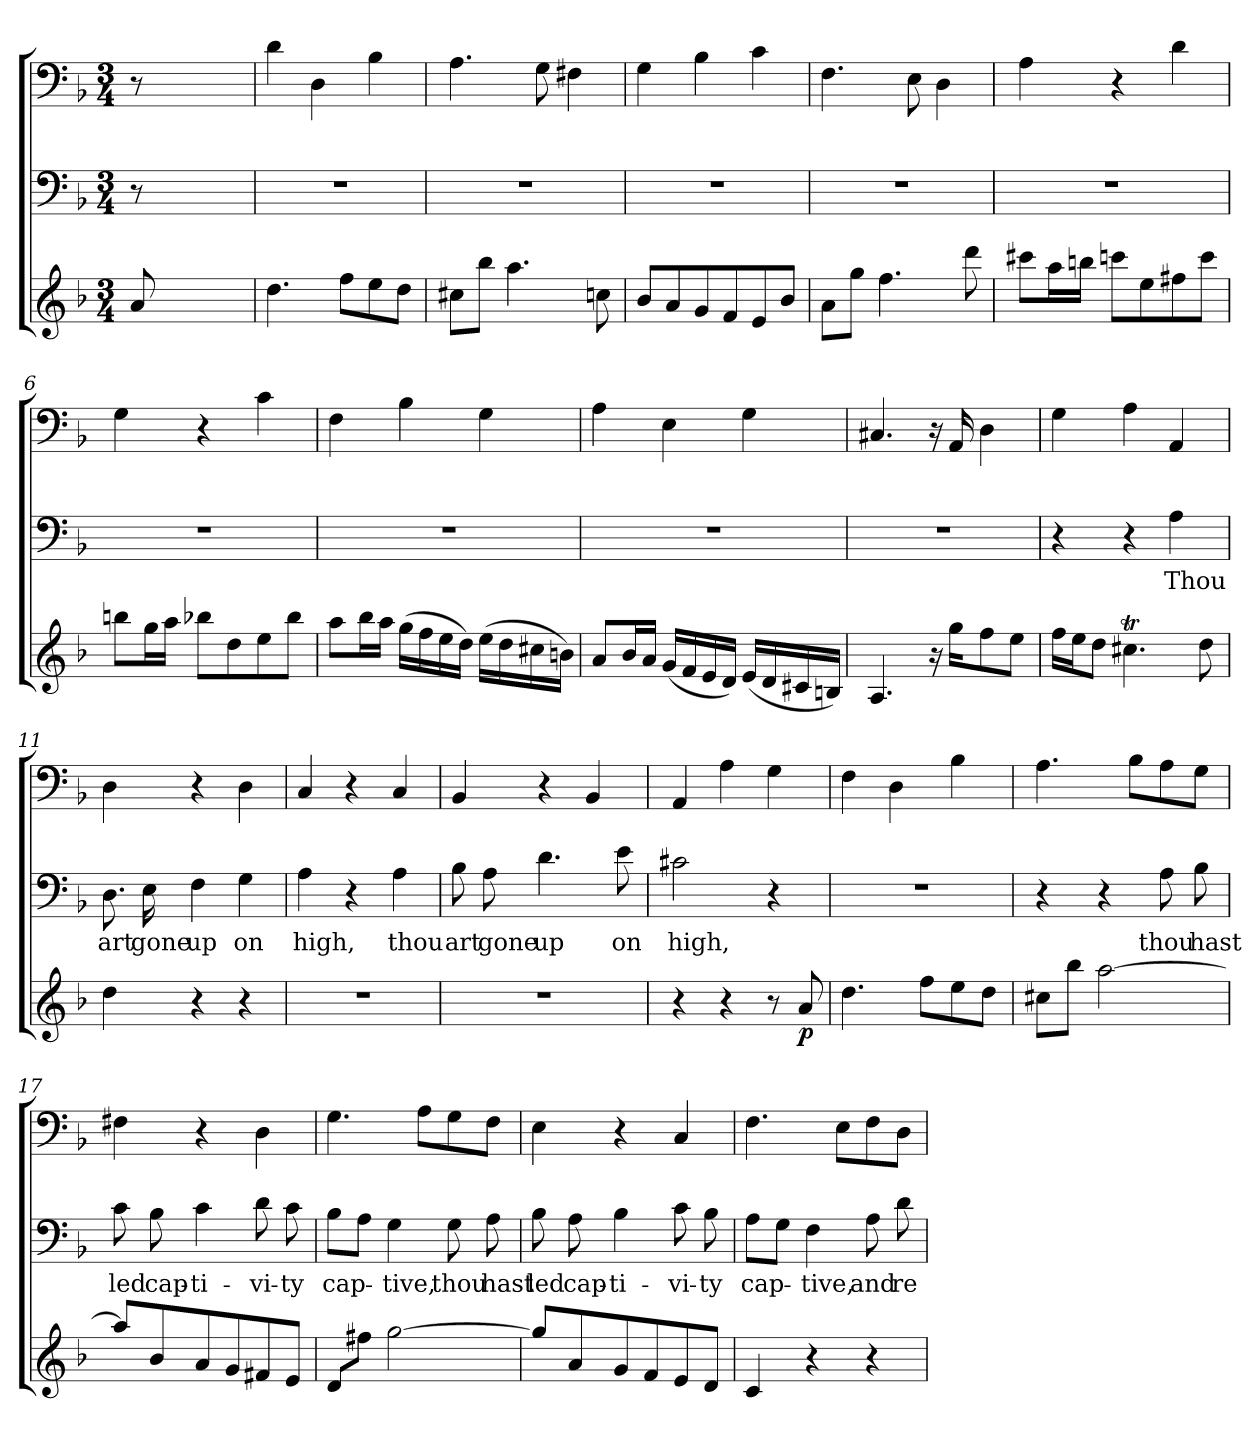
**kern	**dynam	**kern	**text	**kern
*part3	*part3	*part2	*part2	*part1
*staff3	*staff3	*staff2	*staff2	*staff1
*clefG2	*	*clefF4	*	*clefF4
*k[b-]	*	*k[b-]	*	*k[b-]
*d:	*	*d:	*	*d:
*M3/4	*	*M3/4	*	*M3/4
=	=	=	=	=
8a/	.	8r	.	8r
2ryy	.	2ryy	.	2ryy
8ryy	.	8ryy	.	8ryy
=1	=1	=1	=1	=1
4.dd\	.	2.r	.	4d\
.	.	.	.	4D\
8ff\L	.	.	.	.
8ee\	.	.	.	4B-\
8dd\J	.	.	.	.
=2	=2	=2	=2	=2
8cc#X\L	.	2.r	.	4.A\
8bb-\J	.	.	.	.
4.aa\	.	.	.	.
.	.	.	.	8G\
.	.	.	.	4F#X\
8ccn\	.	.	.	.
=3	=3	=3	=3	=3
8b-/L	.	2.r	.	4G\
8a/	.	.	.	.
8g/	.	.	.	4B-\
8f/	.	.	.	.
8e/	.	.	.	4c\
8b-/J	.	.	.	.
=4	=4	=4	=4	=4
8a\L	.	2.r	.	4.F\
8gg\J	.	.	.	.
4.ff\	.	.	.	.
.	.	.	.	8E\
.	.	.	.	4D\
8ddd\	.	.	.	.
=5	=5	=5	=5	=5
8ccc#X\L	.	2.r	.	4A\
16aa\L	.	.	.	.
16bbn\JJ	.	.	.	.
8cccn\L	.	.	.	4r
8ee\	.	.	.	.
8ff#X\	.	.	.	4d\
8ccc\J	.	.	.	.
=6	=6	=6	=6	=6
8bbn\L	.	2.r	.	4G\
16gg\L	.	.	.	.
16aa\JJ	.	.	.	.
8bb-X\L	.	.	.	4r
8dd\	.	.	.	.
8ee\	.	.	.	4c\
8bb-\J	.	.	.	.
=7	=7	=7	=7	=7
8aa\L	.	2.r	.	4F\
16bb-\L	.	.	.	.
16aa\JJ	.	.	.	.
(16gg\LL	.	.	.	4B-\
16ff\	.	.	.	.
16ee\	.	.	.	.
16dd\JJ)	.	.	.	.
(16ee\LL	.	.	.	4G\
16dd\	.	.	.	.
16cc#X\	.	.	.	.
16bn\JJ)	.	.	.	.
=8	=8	=8	=8	=8
8a/L	.	2.r	.	4A\
16b-/L	.	.	.	.
16a/JJ	.	.	.	.
(16g/LL	.	.	.	4E\
16f/	.	.	.	.
16e/	.	.	.	.
16d/JJ)	.	.	.	.
(16e/LL	.	.	.	4G\
16d/	.	.	.	.
16c#X/	.	.	.	.
16Bn/JJ)	.	.	.	.
=9	=9	=9	=9	=9
4.A/	.	2.r	.	4.C#X/
16r	.	.	.	16r
16gg\KL	.	.	.	16AA/
8ff\	.	.	.	4D\
8ee\J	.	.	.	.
=10	=10	=10	=10	=10
16ff\LL	.	4r	.	4G\
16ee\J	.	.	.	.
8dd\J	.	.	.	.
4.cc#Xt\	.	4r	.	4A\
.	.	4A\	Thou	4AA/
8dd\	.	.	.	.
=11	=11	=11	=11	=11
4dd\	.	8.D\	art	4D\
.	.	16E\	gone	.
4r	.	4F\	up	4r
4r	.	4G\	on	4D\
=12	=12	=12	=12	=12
2.r	.	4A\	high,	4C/
.	.	4r	.	4r
.	.	4A\	thou	4C/
=13	=13	=13	=13	=13
2.r	.	8B-\	art	4BB-/
.	.	8A\	gone	.
.	.	4.d\	up	4r
.	.	.	.	4BB-/
.	.	8e\	on	.
=14	=14	=14	=14	=14
4r	.	2c#X\	high,	4AA/
4r	.	.	.	4A\
8r	.	4r	.	4G\
8a/	p	.	.	.
=15	=15	=15	=15	=15
4.dd\	.	2.r	.	4F\
.	.	.	.	4D\
8ff\L	.	.	.	.
8ee\	.	.	.	4B-\
8dd\J	.	.	.	.
=16	=16	=16	=16	=16
8cc#X\L	.	4r	.	4.A\
8bb-\J	.	.	.	.
[2aa\	.	4r	.	.
.	.	.	.	8B-\L
.	.	8A\	thou	8A\
.	.	8B-\	hast	8G\J
=17	=17	=17	=17	=17
8aa/L]	.	8c\	led	4F#X\
8b-/	.	8B-\	cap-	.
8a/	.	4c\	-ti-	4r
8g/	.	.	.	.
8f#X/	.	8d\	-vi-	4D\
8e/J	.	8c\	-ty	.
=18	=18	=18	=18	=18
8d/L	.	8B-\L	cap-	4.G\
8ff#X\J	.	8A\J	.	.
[2gg\	.	4G\	-tive,	.
.	.	.	.	8A\L
.	.	8G\	thou	8G\
.	.	8A\	hast	8F\J
=19	=19	=19	=19	=19
8gg/L]	.	8B-\	led	4E\
8a/	.	8A\	cap-	.
8g/	.	4B-\	-ti-	4r
8f/	.	.	.	.
8e/	.	8c\	-vi-	4C/
8d/J	.	8B-\	-ty	.
=20	=20	=20	=20	=20
4c/	.	8A\L	cap-	4.F\
.	.	8G\J	.	.
4r	.	4F\	-tive,	.
.	.	.	.	8E\L
4r	.	8A\	and	8F\
.	.	8d\	re-	8D\J
=	=	=	=	=
*-	*-	*-	*-	*-
